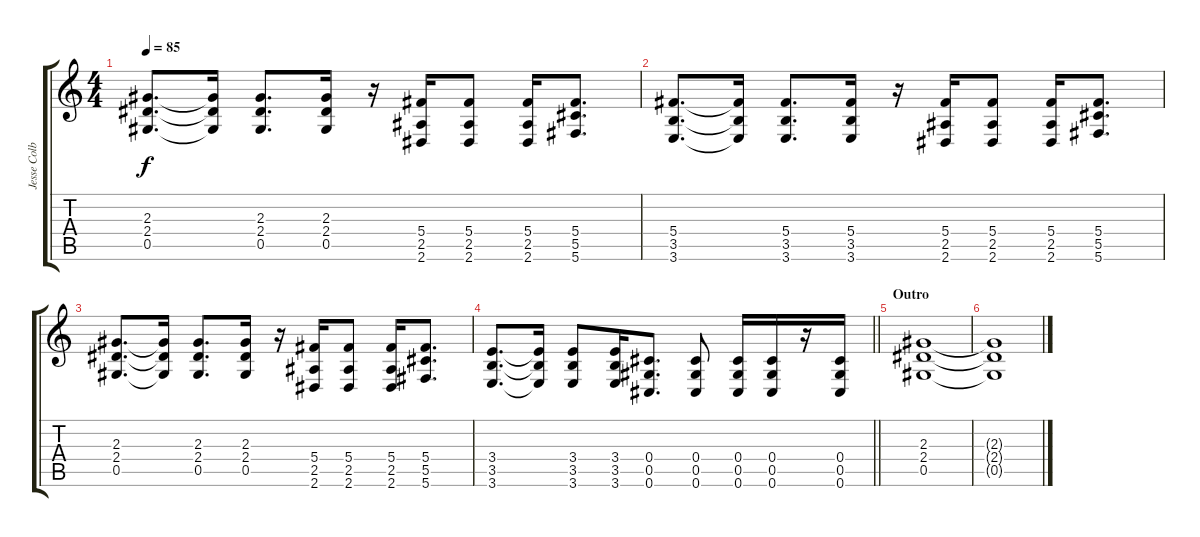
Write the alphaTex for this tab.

\track ("Jesse Colburn" "Jesse Colb") {instrument overdrivenguitar}
\staff {score tabs}
\tuning (Eb4 Bb3 Gb3 Db3 Ab2 Db2) {hide}
\ts (4 4)
\tempo 85
\clef g2
\ks c
(2.3 2.4 0.5).8{d dy f} (2.3{t} 2.4{t} 0.5{t}).16 (2.3 2.4 0.5).8{d} (2.3 2.4 0.5).16 r.16 (5.4 2.5 2.6).16 (5.4 2.5 2.6).8 (5.4 2.5 2.6).16 (5.4 5.5 5.6).8{d} |
(5.4 3.5 3.6).8{d} (5.4{t} 3.5{t} 3.6{t}).16 (5.4 3.5 3.6).8{d} (5.4 3.5 3.6).16 r.16 (5.4 2.5 2.6).16 (5.4 2.5 2.6).8 (5.4 2.5 2.6).16 (5.4 5.5 5.6).8{d} |
(2.3 2.4 0.5).8{d} (2.3{t} 2.4{t} 0.5{t}).16 (2.3 2.4 0.5).8{d} (2.3 2.4 0.5).16 r.16 (5.4 2.5 2.6).16 (5.4 2.5 2.6).8 (5.4 2.5 2.6).16 (5.4 5.5 5.6).8{d} |
\barLineRight lightlight
(3.4 3.5 3.6).8{d} (3.4{t} 3.5{t} 3.6{t}).16 (3.4 3.5 3.6).8 (3.4 3.5 3.6).16 (0.4 0.5 0.6).8{d} (0.4 0.5 0.6).8 (0.4 0.5 0.6).16 (0.4 0.5 0.6).16 r.16 (0.4 0.5 0.6).16 |
\section ("" "Outro")
(2.3 2.4 0.5).1{volume 0} |
(2.3{t} 2.4{t} 0.5{t}).1
